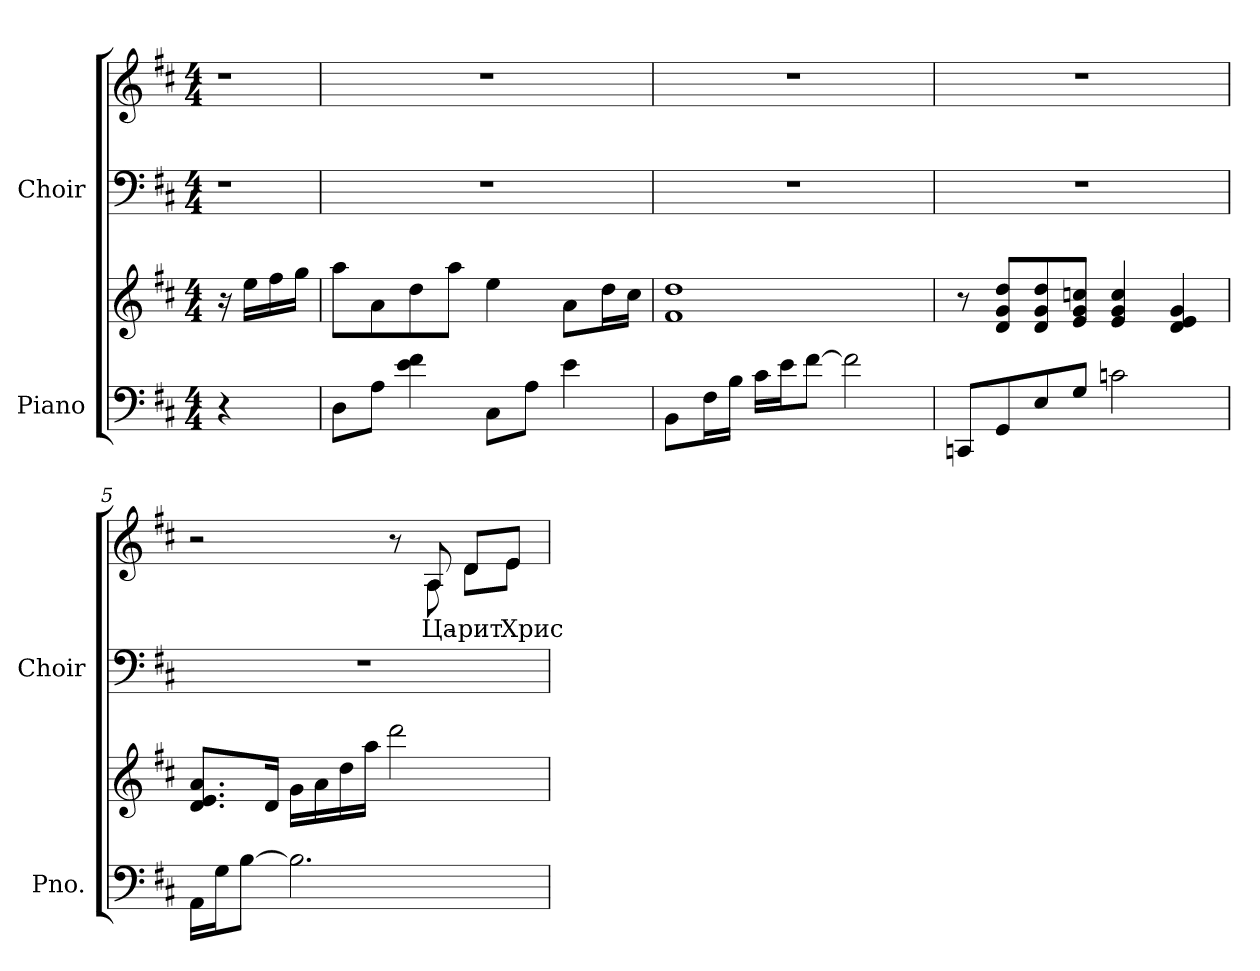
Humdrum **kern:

**kern	**kern	**kern	**kern	**text
*part2	*part2	*part1	*part1	*part1
*staff4	*staff3	*staff2	*staff1	*staff1
*I"Piano	*	*I"Choir	*	*
*I'Pno.	*	*I'Choir	*	*
!!LO:PB:g=z
*clefF4	*clefG2	*clefF4	*clefG2	*
*k[f#c#]	*k[f#c#]	*k[f#c#]	*k[f#c#]	*
*D:	*D:	*D:	*D:	*
*M4/4	*M4/4	*M4/4	*M4/4	*
*MM80	*MM80	*MM80	*MM80	*
=1	=1	=1	=1	=1
!	!	!LO:N:vis=1	!LO:N:vis=1	!
4r	16r	4r	4r	.
.	16eei\LL	.	.	.
.	16ff#i\	.	.	.
.	16ggi\JJ	.	.	.
=2	=2	=2	=2	=2
8Di\L	8aai\L	1r	1r	.
8Ai\J	8ai\	.	.	.
4ei\ 4f#i	8ddi\	.	.	.
.	8aai\J	.	.	.
8C#i\L	4eei\	.	.	.
8Ai\J	.	.	.	.
4ei\	8ai\L	.	.	.
.	16ddi\L	.	.	.
.	16cc#i\JJ	.	.	.
=3	=3	=3	=3	=3
8BBi\L	1f#i 1ddi	1r	1r	.
16F#i\L	.	.	.	.
16Bi\JJ	.	.	.	.
16c#i\LL	.	.	.	.
16ei\J	.	.	.	.
[>8f#i\J	.	.	.	.
2f#i\]	.	.	.	.
=4	=4	=4	=4	=4
8CCni/L	8r	1r	1r	.
8GGi/	8di/ 8gi 8ddiL	.	.	.
8Ei/	8di/ 8gi 8ddi	.	.	.
8Gi/J	8ei/ 8gi 8ccniJ	.	.	.
2cni\	4ei/ 4gi 4cci	.	.	.
.	4di/ 4ei 4gi	.	.	.
!!LO:LB:g=z
=5	=5	=5	=5	=5
*	*	*	*^	*
16AAi\LL	8.di/ 8.ei 8.aiL	1r	2r	8ryy	.
16Gi\J	.	.	.	.	.
*	*	*	*v	*v	*
[>8Bi\J	.	.	.	.
.	16di/Jk	.	.	.
2.Bi\]	16gi\LL	.	.	.
.	16ai\	.	.	.
.	16ddi\	.	.	.
.	16aai\JJ	.	.	.
.	2dddi\	.	8r	.
!	!	!	!	!LO:LY:b:color=#000000
*	*	*	*^	*
.	.	.	8Ai/	8Ai\	Ца-
!	!	!	!	!	!LO:LY:b:color=#000000
.	.	.	8di/L	8di\L	-рит
!	!	!	!	!	!LO:LY:b:color=#000000
.	.	.	8ei/J	8ei\J	Хрис-
*	*	*	*v	*v	*
=	=	=	=	=
*-	*-	*-	*-	*-
